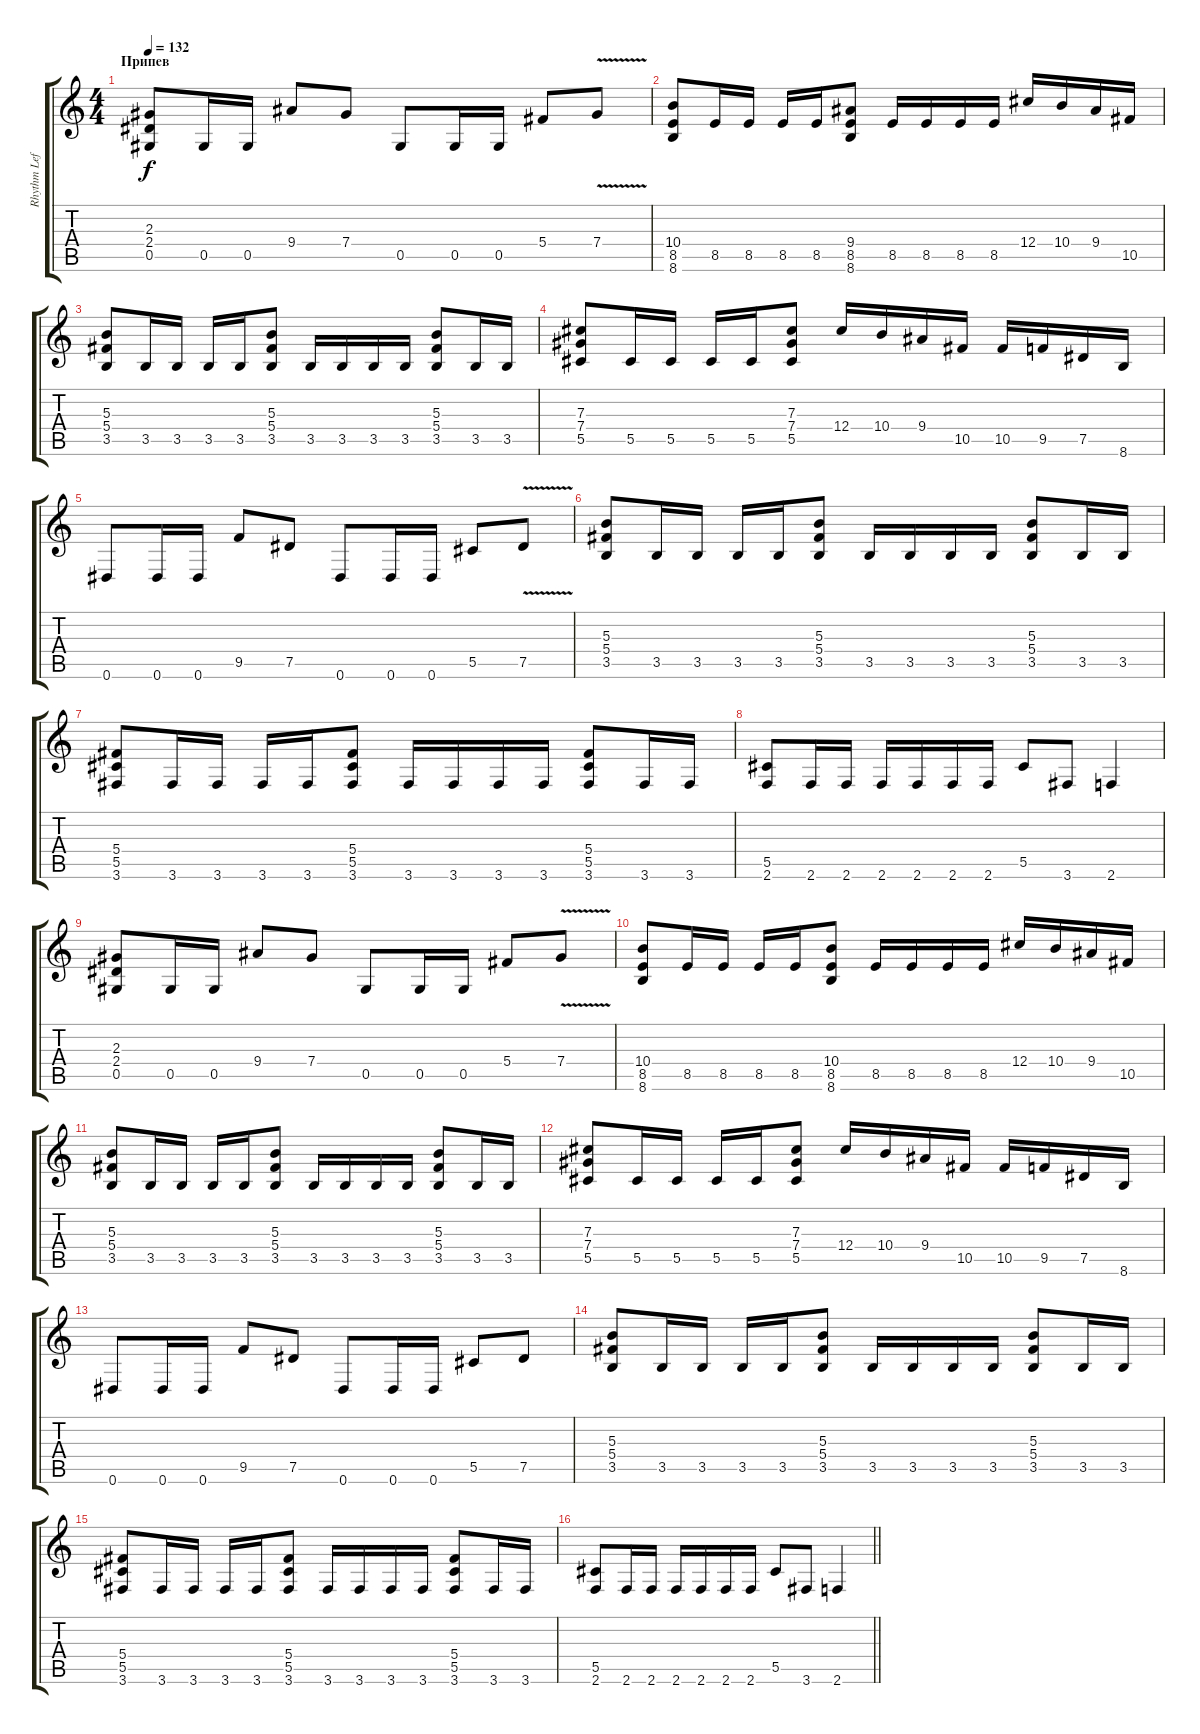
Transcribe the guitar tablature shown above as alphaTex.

\track ("Rhythm Left" "Rhythm Lef") {instrument distortionguitar}
\staff {score tabs}
\tuning (Eb4 Bb3 Gb3 Db3 Ab2 Eb2) {hide}
\ts (4 4)
\section ("" "Припев")
\tempo 132
\clef g2
\ks c
(2.3 2.4 0.5).8{dy f} 0.5.16 0.5.16 9.4.8 7.4.8 0.5.8 0.5.16 0.5.16 5.4.8 7.4{v}.8 |
(10.4 8.5 8.6).8 8.5.16 8.5.16 8.5.16 8.5.16 (9.4 8.5 8.6).8 8.5.16 8.5.16 8.5.16 8.5.16 12.4.16 10.4.16 9.4.16 10.5.16 |
(5.3 5.4 3.5).8 3.5.16 3.5.16 3.5.16 3.5.16 (5.3 5.4 3.5).8 3.5.16 3.5.16 3.5.16 3.5.16 (5.3 5.4 3.5).8 3.5.16 3.5.16 |
(7.3 7.4 5.5).8 5.5.16 5.5.16 5.5.16 5.5.16 (7.3 7.4 5.5).8 12.4.16 10.4.16 9.4.16 10.5.16 10.5.16 9.5.16 7.5.16 8.6.16 |
0.6.8 0.6.16 0.6.16 9.5.8 7.5.8 0.6.8 0.6.16 0.6.16 5.5.8 7.5{v}.8 |
(5.3 5.4 3.5).8 3.5.16 3.5.16 3.5.16 3.5.16 (5.3 5.4 3.5).8 3.5.16 3.5.16 3.5.16 3.5.16 (5.3 5.4 3.5).8 3.5.16 3.5.16 |
(5.4 5.5 3.6).8 3.6.16 3.6.16 3.6.16 3.6.16 (5.4 5.5 3.6).8 3.6.16 3.6.16 3.6.16 3.6.16 (5.4 5.5 3.6).8 3.6.16 3.6.16 |
(5.5 2.6).8 2.6.16 2.6.16 2.6.16 2.6.16 2.6.16 2.6.16 5.5.8 3.6.8 2.6.4 |
(2.3 2.4 0.5).8 0.5.16 0.5.16 9.4.8 7.4.8 0.5.8 0.5.16 0.5.16 5.4.8 7.4{v}.8 |
(10.4 8.5 8.6).8 8.5.16 8.5.16 8.5.16 8.5.16 (10.4 8.5 8.6).8 8.5.16 8.5.16 8.5.16 8.5.16 12.4.16 10.4.16 9.4.16 10.5.16 |
(5.3 5.4 3.5).8 3.5.16 3.5.16 3.5.16 3.5.16 (5.3 5.4 3.5).8 3.5.16 3.5.16 3.5.16 3.5.16 (5.3 5.4 3.5).8 3.5.16 3.5.16 |
(7.3 7.4 5.5).8 5.5.16 5.5.16 5.5.16 5.5.16 (7.3 7.4 5.5).8 12.4.16 10.4.16 9.4.16 10.5.16 10.5.16 9.5.16 7.5.16 8.6.16 |
0.6.8 0.6.16 0.6.16 9.5.8 7.5.8 0.6.8 0.6.16 0.6.16 5.5.8 7.5.8 |
(5.3 5.4 3.5).8 3.5.16 3.5.16 3.5.16 3.5.16 (5.3 5.4 3.5).8 3.5.16 3.5.16 3.5.16 3.5.16 (5.3 5.4 3.5).8 3.5.16 3.5.16 |
(5.4 5.5 3.6).8 3.6.16 3.6.16 3.6.16 3.6.16 (5.4 5.5 3.6).8 3.6.16 3.6.16 3.6.16 3.6.16 (5.4 5.5 3.6).8 3.6.16 3.6.16 |
\barLineRight lightlight
(5.5 2.6).8 2.6.16 2.6.16 2.6.16 2.6.16 2.6.16 2.6.16 5.5.8 3.6.8 2.6.4
